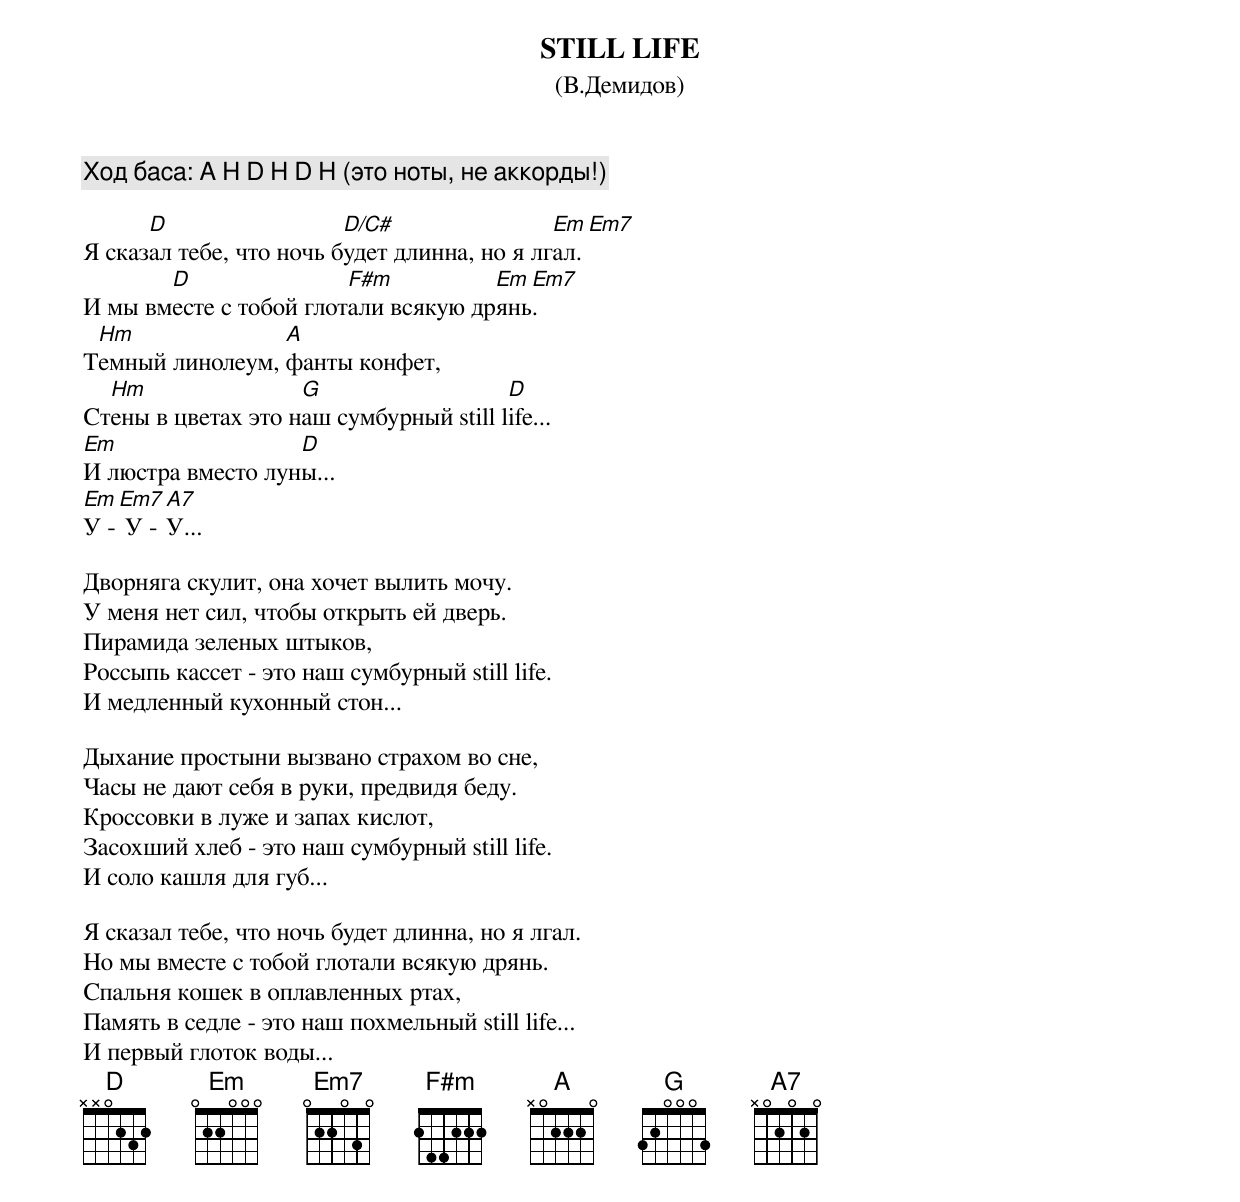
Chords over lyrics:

STILL LIFE
(В.Демидов)
Ход баса: A H D H D H (это ноты, не аккорды!)

      D                  D/C#                Em Em7
Я сказал тебе, что ночь будет длинна, но я лгал.
       D                F#m          Em Em7
И мы вместе с тобой глотали всякую дрянь.
 Hm              A
Темный линолеум, фанты конфет,
  Hm                G                   D
Стены в цветах это наш сумбурный still life...
Em                 D
И люстра вместо луны...
Em Em7  A7
У - У - У...

Дворняга скулит, она хочет вылить мочу.
У меня нет сил, чтобы открыть ей дверь.
Пирамида зеленых штыков,
Россыпь кассет - это наш сумбурный still life.
И медленный кухонный стон...

Дыхание простыни вызвано страхом во сне,
Часы не дают себя в руки, предвидя беду.
Кроссовки в луже и запах кислот,
Засохший хлеб - это наш сумбурный still life.
И соло кашля для губ...

Я сказал тебе, что ночь будет длинна, но я лгал.
Но мы вместе с тобой глотали всякую дрянь.
Спальня кошек в оплавленных ртах,
Память в седле - это наш похмельный still life...
И первый глоток воды...
